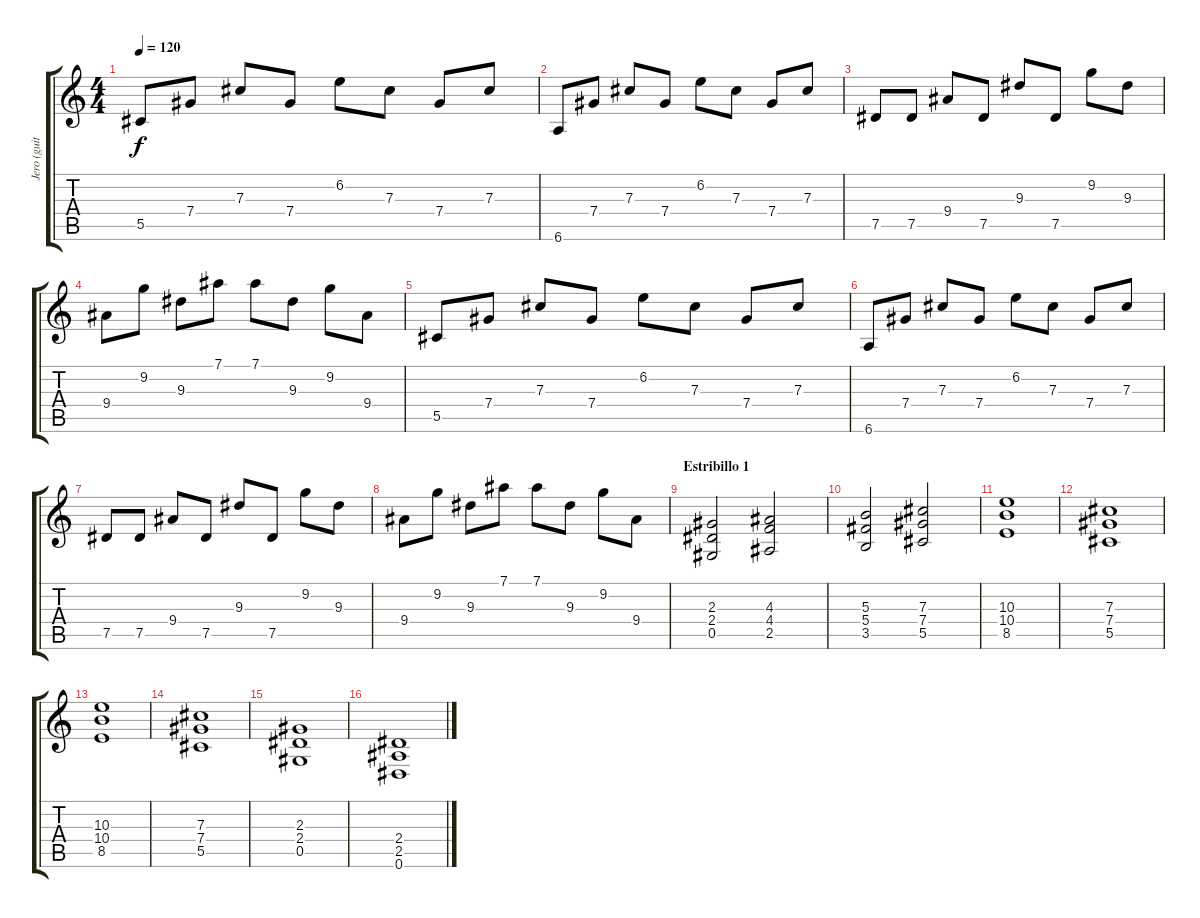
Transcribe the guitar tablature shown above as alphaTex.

\track ("Jero (guitarra)" "Jero (guit") {instrument electricguitarjazz}
\staff {score tabs}
\tuning (Eb4 Bb3 Gb3 Db3 Ab2 Eb2) {hide}
\ts (4 4)
\tempo 120
\clef g2
\ks c
5.5.8{dy f} 7.4.8 7.3.8 7.4.8 6.2.8 7.3.8 7.4.8 7.3.8 |
6.6.8 7.4.8 7.3.8 7.4.8 6.2.8 7.3.8 7.4.8 7.3.8 |
7.5.8 7.5.8 9.4.8 7.5.8 9.3.8 7.5.8 9.2.8 9.3.8 |
9.4.8 9.2.8 9.3.8 7.1.8 7.1.8 9.3.8 9.2.8 9.4.8 |
5.5.8 7.4.8 7.3.8 7.4.8 6.2.8 7.3.8 7.4.8 7.3.8 |
6.6.8 7.4.8 7.3.8 7.4.8 6.2.8 7.3.8 7.4.8 7.3.8 |
7.5.8 7.5.8 9.4.8 7.5.8 9.3.8 7.5.8 9.2.8 9.3.8 |
9.4.8 9.2.8 9.3.8 7.1.8 7.1.8 9.3.8 9.2.8 9.4.8 |
\section ("" "Estribillo 1")
(2.3 2.4 0.5).2{volume 16 instrument distortionguitar} (4.3 4.4 2.5).2 |
(5.3 5.4 3.5).2{volume 16 instrument distortionguitar} (7.3 7.4 5.5).2 |
(10.3 10.4 8.5).1{volume 16 instrument distortionguitar} |
(7.3 7.4 5.5).1{volume 16 instrument distortionguitar} |
(10.3 10.4 8.5).1{volume 16 instrument distortionguitar} |
(7.3 7.4 5.5).1{volume 16 instrument distortionguitar} |
(2.3 2.4 0.5).1{volume 16 instrument distortionguitar} |
(2.4 2.5 0.6).1{volume 16 instrument distortionguitar}
